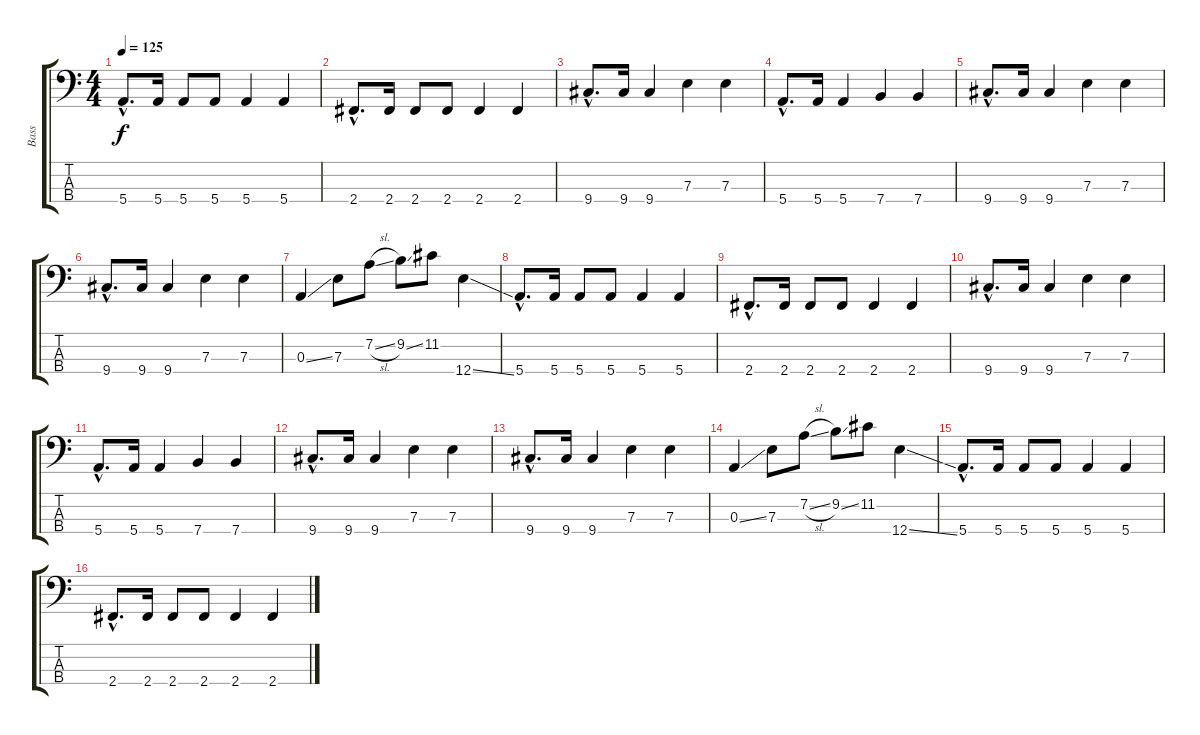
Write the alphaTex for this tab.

\track ("Bass" "Bass") {instrument electricbasspick}
\staff {score tabs}
\tuning (G2 D2 A1 E1) {hide}
\ts (4 4)
\tempo 125
\clef f4
\ks c
5.4{hac}.8{d dy f} 5.4.16 5.4.8 5.4.8 5.4.4 5.4.4 |
2.4{hac}.8{d} 2.4.16 2.4.8 2.4.8 2.4.4 2.4.4 |
9.4{hac}.8{d} 9.4.16 9.4.4 7.3.4 7.3.4 |
5.4{hac}.8{d} 5.4.16 5.4.4 7.4.4 7.4.4 |
9.4{hac}.8{d} 9.4.16 9.4.4 7.3.4 7.3.4 |
9.4{hac}.8{d} 9.4.16 9.4.4 7.3.4 7.3.4 |
0.3{ss}.4 7.3.8 7.2{sl}.8 9.2{ss}.8 11.2.8 12.4{ss}.4 |
5.4{hac}.8{d} 5.4.16 5.4.8 5.4.8 5.4.4 5.4.4 |
2.4{hac}.8{d} 2.4.16 2.4.8 2.4.8 2.4.4 2.4.4 |
9.4{hac}.8{d} 9.4.16 9.4.4 7.3.4 7.3.4 |
5.4{hac}.8{d} 5.4.16 5.4.4 7.4.4 7.4.4 |
9.4{hac}.8{d} 9.4.16 9.4.4 7.3.4 7.3.4 |
9.4{hac}.8{d} 9.4.16 9.4.4 7.3.4 7.3.4 |
0.3{ss}.4 7.3.8 7.2{sl}.8 9.2{ss}.8 11.2.8 12.4{ss}.4 |
5.4{hac}.8{d} 5.4.16 5.4.8 5.4.8 5.4.4 5.4.4 |
2.4{hac}.8{d} 2.4.16 2.4.8 2.4.8 2.4.4 2.4.4
